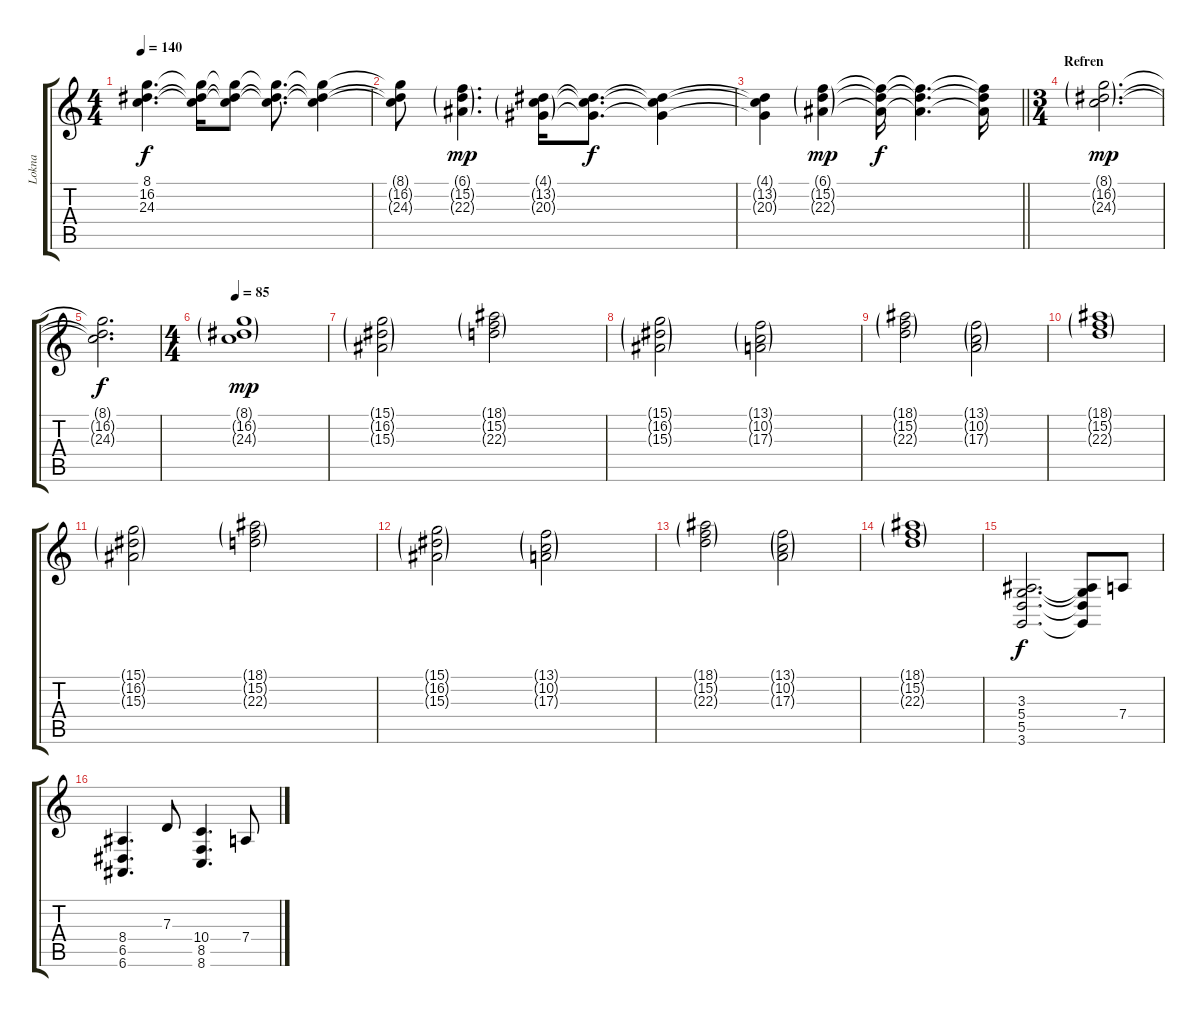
\track ("Lokna" "Lokna") {instrument stringensemble1}
\staff {score tabs}
\tuning (E4 B3 G3 D3 A2 E2) {hide}
\ts (4 4)
\tempo 140
\clef g2
\ks c
(8.1{t} 16.2{t} 24.3{t}).4{d dy f} (8.1{t} 16.2{t} 24.3{t}).16 (8.1{t} 16.2{t} 24.3{t}).8 (8.1{t} 16.2{t} 24.3{t}).8{d} (8.1{t} 16.2{t} 24.3{t}).4 |
(8.1{t} 16.2{t} 24.3{t}).8 (6.1{g} 15.2{g} 22.3{g}).4{d dy mp} (4.1{g} 13.2{g} 20.3{g}).16 (4.1{t} 13.2{t} 20.3{t}).8{d dy f} (4.1{t} 13.2{t} 20.3{t}).4 |
\barLineRight lightlight
(4.1{t} 13.2{t} 20.3{t}).4 (6.1{g} 15.2{g} 22.3{g}).4{dy mp} (6.1{t} 15.2{t} 22.3{t}).16{dy f} (6.1{t} 15.2{t} 22.3{t}).4{d} (6.1{t} 15.2{t} 22.3{t}).16 |
\ts (3 4)
\section ("" "Refren")
(8.1{g} 16.2{g} 24.3{g}).2{d dy mp} |
(8.1{t} 16.2{t} 24.3{t}).2{d dy f} |
\ts (4 4)
\tempo 85
(8.1{g} 16.2{g} 24.3{g}).1{dy mp} |
(15.1{g} 16.2{g} 15.3{g}).2 (18.1{g} 15.2{g} 22.3{g}).2 |
(15.1{g} 16.2{g} 15.3{g}).2 (13.1{g} 10.2{g} 17.3{g}).2 |
(18.1{g} 15.2{g} 22.3{g}).2 (13.1{g} 10.2{g} 17.3{g}).2 |
(18.1{g} 15.2{g} 22.3{g}).1 |
(15.1{g} 16.2{g} 15.3{g}).2 (18.1{g} 15.2{g} 22.3{g}).2 |
(15.1{g} 16.2{g} 15.3{g}).2 (13.1{g} 10.2{g} 17.3{g}).2 |
(18.1{g} 15.2{g} 22.3{g}).2 (13.1{g} 10.2{g} 17.3{g}).2 |
(18.1{g} 15.2{g} 22.3{g}).1 |
(3.3 5.4 5.5 3.6).2{d dy f instrument acousticgrandpiano} (3.3{t} 5.4{t} 5.5{t} 3.6{t}).8 7.4.8 |
(8.4 6.5 6.6).4{d} 7.3.8 (10.4 8.5 8.6).4{d} 7.4.8
